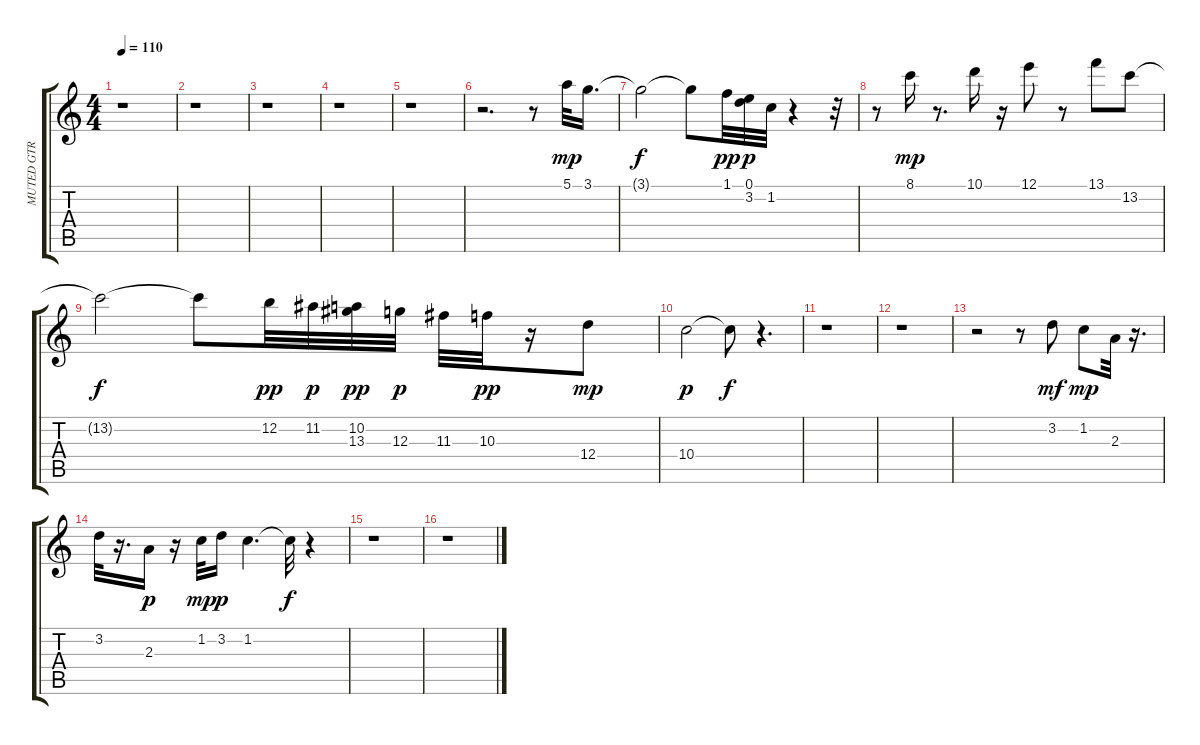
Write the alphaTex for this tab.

\track ("MUTED GTR" "MUTED GTR") {instrument electricguitarmuted}
\staff {score tabs}
\tuning (E4 B3 G3 D3 A2 E2) {hide}
\ts (4 4)
\tempo 110
\clef g2
\ks c
r.1{dy mp} |
r.1 |
r.1 |
r.1 |
r.1 |
r.2{d} r.8 5.1.32 3.1.16{d} |
3.1{t}.2{dy f} 3.1{t}.8 1.1.32{dy pp} (0.1 3.2).32{dy p} 1.2.32 r.4 r.32 |
r.8 8.1.16{dy mp} r.8{d} 10.1.16 r.16 12.1.8 r.8 13.1.8 13.2.8 |
13.2{t}.2{dy f} 13.2{t}.8 12.2.32{dy pp} 11.2.32{dy p} (10.2 13.3).32{dy pp} 12.3.32{dy p} 11.3.32 10.3.32{dy pp} r.16 12.4.8{dy mp} |
10.4.2{dy p} 10.4{t}.8{dy f} r.4{d} |
r.1 |
r.1 |
r.2 r.8 3.2.8{dy mf} 1.2.8{dy mp} 2.3.32 r.16{d} |
3.2.32 r.16{d} 2.3.16{dy p} r.16 1.2.32{dy mp} 3.2.16{dy p} 1.2.4{d} 1.2{t}.32{dy f} r.4 |
r.1 |
r.1
